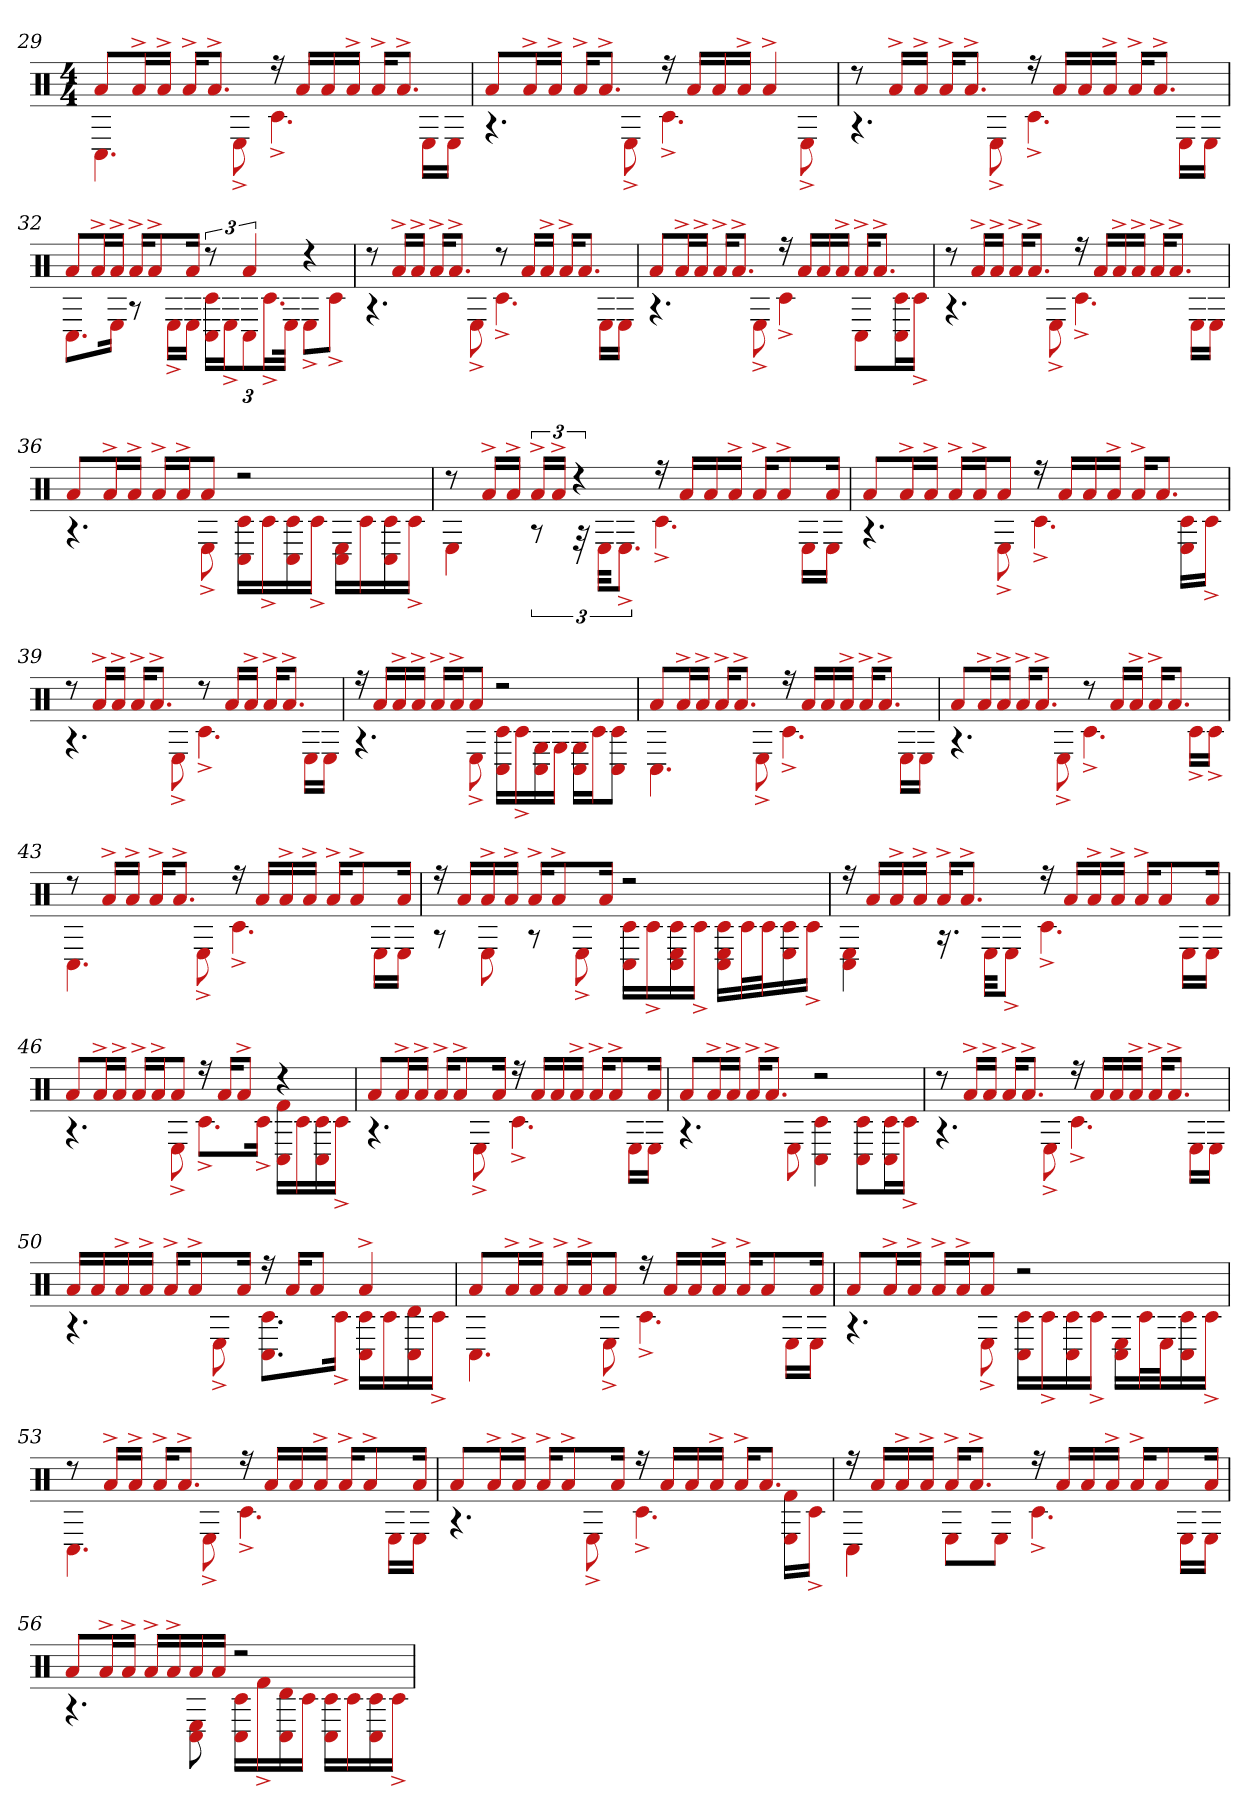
**kern
*part1
*staff1
*clefX
*k[]
*M4/4
=29
*^
8aL	4.C#
16a^L	.
16a^JJ	.
16a^KL	.
8.a^J	.
.	8E^
16r	4.c#^
16aLL	.
16a	.
16a^JJ	.
16a^KL	.
8.a^J	.
.	16ELL
.	16EJJ
=30	=30
8aL	4.r
16a^L	.
16a^JJ	.
16a^KL	.
8.a^J	.
.	8E^
16r	4.c#^
16aLL	.
16a	.
16a^JJ	.
4a^	.
.	8E^
=31	=31
8r	4.r
16a^LL	.
16a^JJ	.
16a^KL	.
8.a^J	.
.	8E^
16r	4.c#^
16aLL	.
16a	.
16a^JJ	.
16a^KL	.
8.a^J	.
.	16ELL
.	16EJJ
=32	=32
8aL	8.C#L
16a^L	.
16a^JJ	16EJk
16a^KL	8r
8a^	.
.	16E^LL
16aJk	16EJJ
12r	24C# 24c#LL
.	24E^J
6a	12C#
.	24.c#^L
.	48EJJk
4r	8E^L
.	8c#^J
=33	=33
8r	4.r
16a^LL	.
16a^JJ	.
16a^KL	.
8.a^J	.
.	8E^
8r	4.c#^
16aLL	.
16a^JJ	.
16a^KL	.
8.aJ	.
.	16ELL
.	16EJJ
=34	=34
8aL	4.r
16a^L	.
16a^JJ	.
16a^KL	.
8.a^J	.
.	8E^
16r	4c#^
16aLL	.
16a	.
16a^JJ	.
16a^KL	8C#L
8.a^J	.
.	16c# 16C#L
.	16c#^JJ
=35	=35
8r	4.r
16a^LL	.
16a^JJ	.
16a^KL	.
8.a^J	.
.	8E^
16r	4.c#^
16aLL	.
16a^	.
16a^JJ	.
16a^KL	.
8.a^J	.
.	16ELL
.	16EJJ
=36	=36
8aL	4.r
16a^L	.
16a^JJ	.
16a^LL	.
16a^J	.
8aJ	8E^
2r	16c# 16C#LL
.	16c#^
.	16C# 16c#
.	16c#^JJ
.	16C# 16ELL
.	16c#
.	16C# 16c#
.	16c#^JJ
=37	=37
8r	4E
16a^LL	.
16a^JJ	.
24a^LL	12r
24a^JJ	.
6r	48r
.	48EKKL
.	12.E^J
16r	4.c#^
16aLL	.
16a	.
16a^JJ	.
16a^KL	.
8a^	.
.	16ELL
16aJk	16EJJ
=38	=38
8aL	4.r
16a^L	.
16a^JJ	.
16a^LL	.
16a^J	.
8aJ	8E^
16r	4.c#^
16aLL	.
16a	.
16a^JJ	.
16a^KL	.
8.aJ	.
.	16c# 16ELL
.	16c#^JJ
=39	=39
8r	4.r
16a^LL	.
16a^JJ	.
16a^KL	.
8.a^J	.
.	8E^
8r	4.c#^
16aLL	.
16a^JJ	.
16a^KL	.
8.a^J	.
.	16ELL
.	16EJJ
=40	=40
16r	4.r
16aLL	.
16a^	.
16a^JJ	.
16a^LL	.
16a^J	.
8aJ	8E^
2r	16c# 16C#LL
.	16c#^
.	16C# 16G
.	16GJJ
.	16C# 16GLL
.	16c#J
.	8C# 8c#J
=41	=41
8aL	4.C#
16a^L	.
16a^JJ	.
16a^KL	.
8.a^J	.
.	8E^
16r	4.c#^
16aLL	.
16a	.
16a^JJ	.
16a^KL	.
8.a^J	.
.	16ELL
.	16EJJ
=42	=42
8aL	4.r
16a^L	.
16a^JJ	.
16a^KL	.
8.a^J	.
.	8E^
8r	4.c#^
16aLL	.
16a^JJ	.
16a^KL	.
8.aJ	.
.	16c#^LL
.	16c#^JJ
=43	=43
8r	4.C#
16a^LL	.
16a^JJ	.
16a^KL	.
8.a^J	.
.	8E^
16r	4.c#^
16aLL	.
16a^	.
16a^JJ	.
16a^KL	.
8a^	.
.	16ELL
16aJk	16EJJ
=44	=44
16r	8r
16aLL	.
16a^	8E
16a^JJ	.
16a^KL	8r
8a^	.
.	8E^
16aJk	.
2r	16C# 16c#LL
.	16c#^
.	16C# 16E 16c#
.	16c#^JJ
.	16C# 16E 16c#LL
.	32c#L
.	32c#J
.	16E 16c#
.	16c#^JJ
=45	=45
16r	4C# 4E
16aLL	.
16a^	.
16a^JJ	.
16a^KL	16.r
8.a^J	.
.	32EKKL
.	8E^J
16r	4.c#^
16aLL	.
16a^	.
16a^JJ	.
16a^KL	.
8a	.
.	16ELL
16aJk	16EJJ
=46	=46
8aL	4.r
16a^L	.
16a^JJ	.
16a^LL	.
16a^J	.
8aJ	8E^
16r	8.c#^L
16aKL	.
8a^J	.
.	16c#^Jk
4r	16C# 16f#LL
.	16c#
.	16C# 16c#
.	16c#^JJ
=47	=47
8aL	4.r
16a^L	.
16a^JJ	.
16a^KL	.
8a^	.
.	8E^
16aJk	.
16r	4.c#^
16aLL	.
16a	.
16a^JJ	.
16a^KL	.
8a^	.
.	16ELL
16aJk	16EJJ
=48	=48
8aL	4.r
16a^L	.
16a^JJ	.
16a^KL	.
8.a^J	.
.	8E
2r	4C# 4c#
.	8C# 8c#L
.	16C# 16c#L
.	16c#^JJ
=49	=49
8r	4.r
16a^LL	.
16a^JJ	.
16a^KL	.
8.a^J	.
.	8E^
16r	4.c#^
16aLL	.
16a	.
16a^JJ	.
16a^KL	.
8.a^J	.
.	16ELL
.	16EJJ
=50	=50
16aLL	4.r
16a	.
16a^	.
16a^JJ	.
16a^KL	.
8a^	.
.	8E^
16aJk	.
16r	8.C# 8.c#L
16aKL	.
8aJ	.
.	16c#^Jk
4a^	16C# 16c#LL
.	16c#
.	16C# 16d
.	16c#^JJ
=51	=51
8aL	4.C#
16a^L	.
16a^JJ	.
16a^LL	.
16a^J	.
8aJ	8E^
16r	4.c#^
16aLL	.
16a	.
16a^JJ	.
16a^KL	.
8a	.
.	16ELL
16aJk	16EJJ
=52	=52
8aL	4.r
16a^L	.
16a^JJ	.
16a^LL	.
16a^J	.
8aJ	8E^
2r	16C# 16c#LL
.	16c#^
.	16C# 16c#
.	16c#^JJ
.	16C# 16ELL
.	32c#L
.	32EJ
.	16C# 16c#
.	16c#^JJ
=53	=53
8r	4.C#
16a^LL	.
16a^JJ	.
16a^KL	.
8.a^J	.
.	8E^
16r	4.c#^
16aLL	.
16a	.
16a^JJ	.
16a^KL	.
8a^	.
.	16ELL
16aJk	16EJJ
=54	=54
8aL	4.r
16a^L	.
16a^JJ	.
16a^KL	.
8a^	.
.	8E^
16aJk	.
16r	4.c#^
16aLL	.
16a	.
16a^JJ	.
16a^KL	.
8.aJ	.
.	16f# 16ELL
.	16c#^JJ
=55	=55
16r	4C#
16aLL	.
16a^	.
16a^JJ	.
16a^KL	8EL
8.a^J	.
.	8EJ
16r	4.c#^
16aLL	.
16a	.
16a^JJ	.
16a^KL	.
8a	.
.	16ELL
16aJk	16EJJ
=56	=56
8aL	4.r
16a^L	.
16a^JJ	.
16a^LL	.
16a^	.
16a	8E 8C#
16aJJ	.
2r	16C# 16c#LL
.	16f#^
.	16C# 16d
.	16c#JJ
.	16C# 16c#LL
.	16c#
.	16C# 16c#
.	16c#^JJ
*v	*v
=
*-
